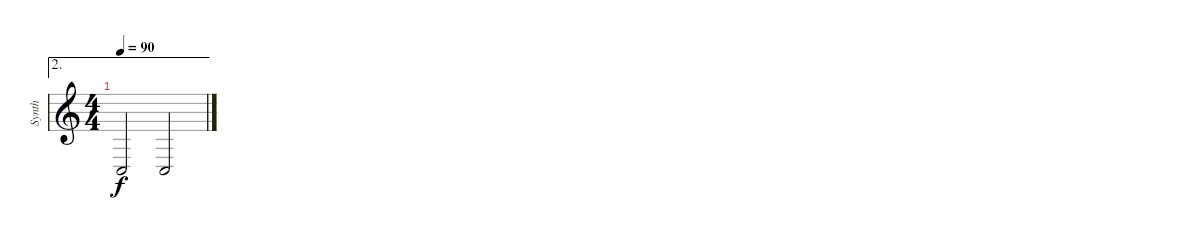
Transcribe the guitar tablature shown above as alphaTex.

\track ("Synth" "Synth") {instrument stringensemble1}
\staff {score}
\tuning (E4 B3 G3 D3 A2 E2) {hide}
\ae 2
\ts (4 4)
\tempo 90
\clef g2
\ks c
8.6.2{dy f} 8.6.2
